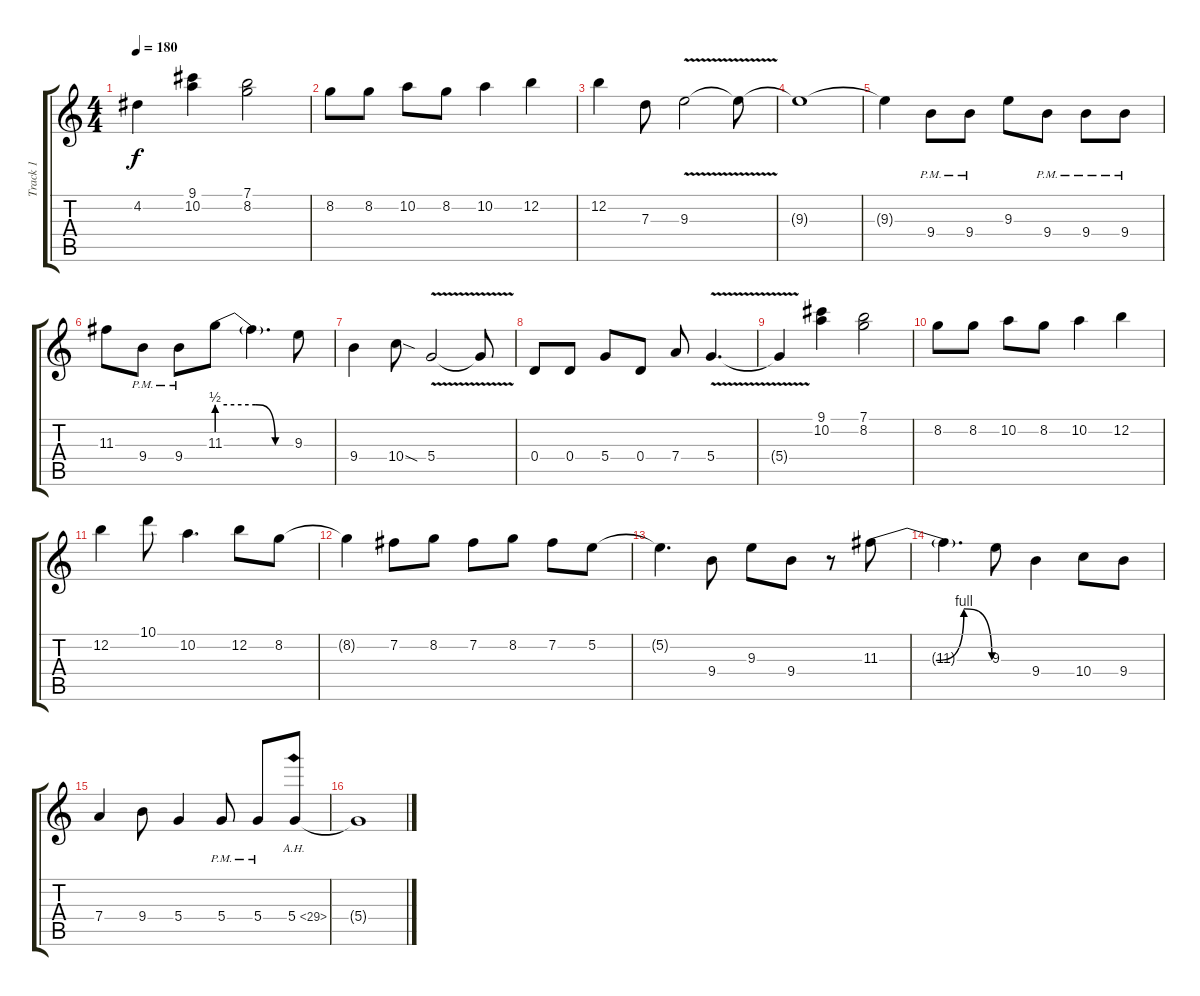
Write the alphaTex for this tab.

\track ("Track 1" "Track 1") {instrument distortionguitar}
\staff {score tabs}
\tuning (E4 B3 G3 D3 A2 E2) {hide}
\ts (4 4)
\tempo 180
\clef g2
\ks c
4.2{t}.4{dy f} (9.1 10.2).4 (7.1 8.2).2 |
8.2.8 8.2.8 10.2.8 8.2.8 10.2.4 12.2.4 |
12.2.4 7.3.8 9.3{v}.2 9.3{t}.8 |
9.3{t}.1 |
9.3{t}.4 9.4{pm}.8 9.4{pm}.8 9.3.8 9.4{pm}.8 9.4{pm}.8 9.4{pm}.8 |
11.3.8 9.4{pm}.8 9.4{pm}.8 11.3{be (custom 0 2 30 2 45 0 60 0)}.8 11.3{t}.4{d} 9.3.8 |
9.4.4 10.4{sod}.8 5.4{v}.2 5.4{t}.8 |
0.4.8 0.4.8 5.4.8 0.4.8 7.4.8 5.4{v}.4{d} |
5.4{t}.4 (9.1 10.2).4 (7.1 8.2).2 |
8.2.8 8.2.8 10.2.8 8.2.8 10.2.4 12.2.4 |
12.2.4 10.1.8 10.2.4{d} 12.2.8 8.2.8 |
8.2{t}.4 7.2.8 8.2.8 7.2.8 8.2.8 7.2.8 5.2.8 |
5.2{t}.4{d} 9.4.8 9.3.8 9.4.8 r.8 11.3{be (custom 0 0 15 0 30 0 45 4 60 0)}.8 |
11.3{t}.4{d} 9.3.8 9.4.4 10.4.8 9.4.8 |
7.4.4 9.4.8 5.4.4 5.4{pm}.8 5.4{pm}.8 5.4{ah 24}.8 |
5.4{t}.1
